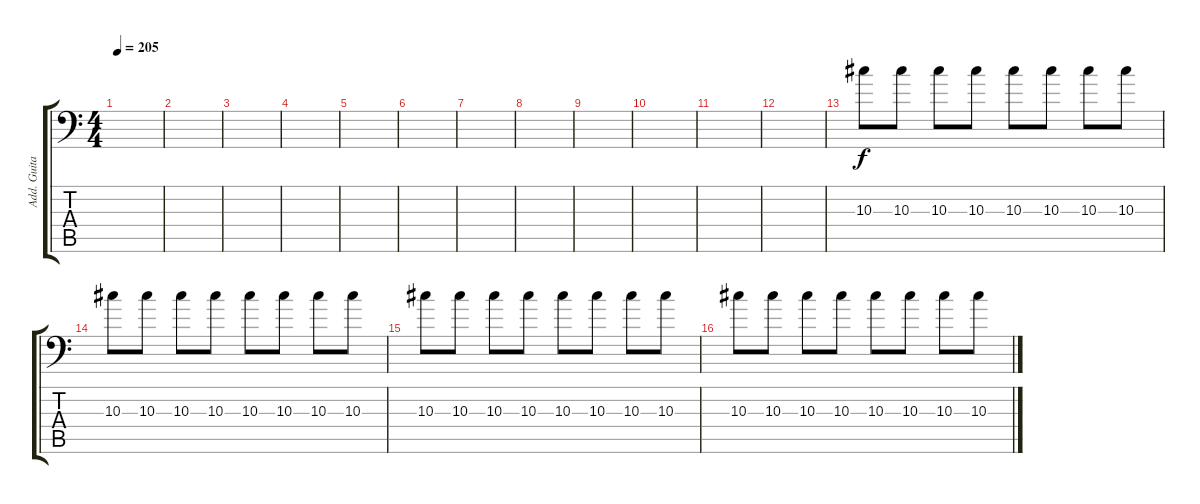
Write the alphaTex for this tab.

\track ("Add. Guitar" "Add. Guita") {instrument distortionguitar bank 255}
\staff {score tabs}
\tuning (C4 G3 Eb3 Bb2 F2 Bb1) {hide}
\ts (4 4)
\tempo 205
\clef f4
\ks c
|
|
|
|
|
|
|
|
|
|
|
|
10.3.8 10.3.8 10.3.8 10.3.8 10.3.8 10.3.8 10.3.8 10.3.8 |
10.3.8 10.3.8 10.3.8 10.3.8 10.3.8 10.3.8 10.3.8 10.3.8 |
10.3.8 10.3.8 10.3.8 10.3.8 10.3.8 10.3.8 10.3.8 10.3.8 |
10.3.8 10.3.8 10.3.8 10.3.8 10.3.8 10.3.8 10.3.8 10.3.8
